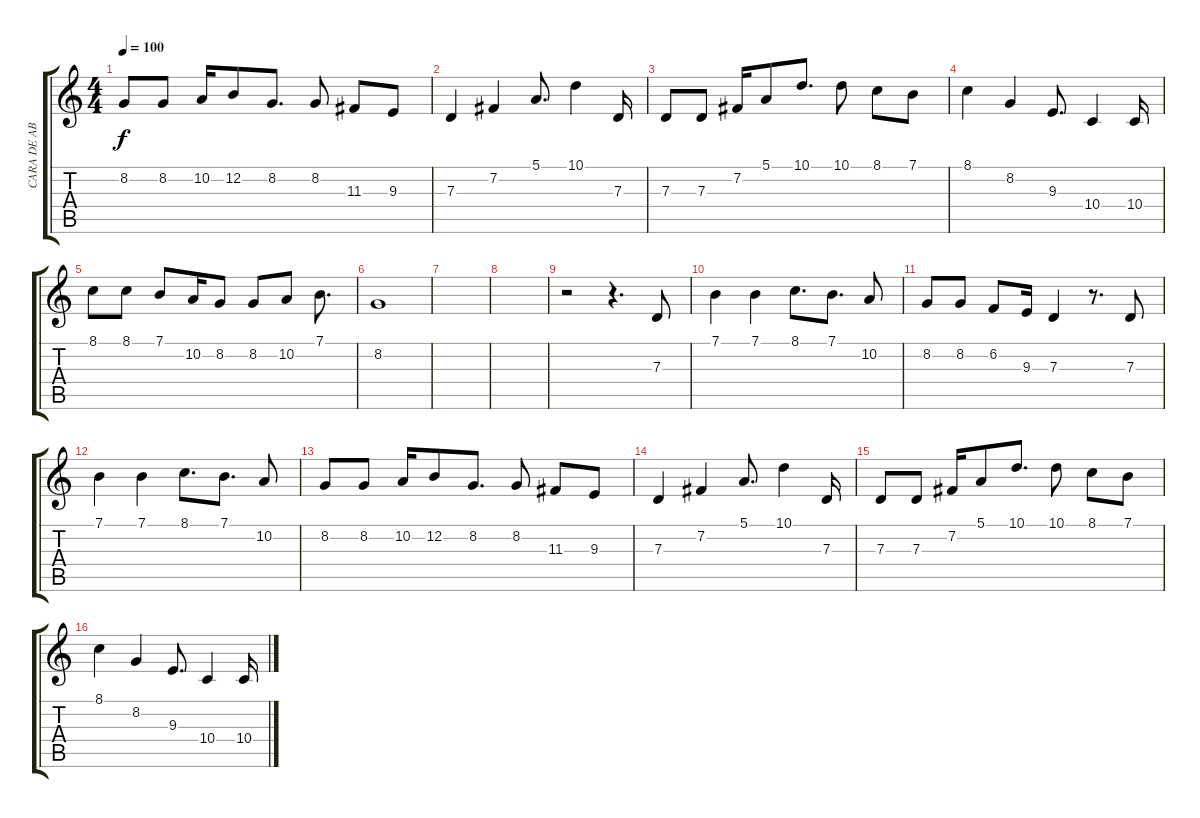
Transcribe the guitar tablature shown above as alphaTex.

\track ("CARA DE ABA" "CARA DE AB") {instrument musicbox}
\staff {score tabs}
\tuning (E4 B3 G3 D3 A2 E2) {hide}
\ts (4 4)
\tempo 100
\clef g2
\ks c
8.2.8{dy f} 8.2.8 10.2.16 12.2.8 8.2.8{d} 8.2.8 11.3.8 9.3.8 |
7.3.4 7.2.4 5.1.8{d} 10.1.4 7.3.16 |
7.3.8 7.3.8 7.2.16 5.1.8 10.1.8{d} 10.1.8 8.1.8 7.1.8 |
8.1.4 8.2.4 9.3.8{d} 10.4.4 10.4.16 |
8.1.8 8.1.8 7.1.8 10.2.16 8.2.8 8.2.8 10.2.8 7.1.8{d} |
8.2.1 |
|
|
r.2 r.4{d} 7.3.8 |
7.1.4 7.1.4 8.1.8{d} 7.1.8{d} 10.2.8 |
8.2.8 8.2.8 6.2.8 9.3.16 7.3.4 r.8{d} 7.3.8 |
7.1.4 7.1.4 8.1.8{d} 7.1.8{d} 10.2.8 |
8.2.8 8.2.8 10.2.16 12.2.8 8.2.8{d} 8.2.8 11.3.8 9.3.8 |
7.3.4 7.2.4 5.1.8{d} 10.1.4 7.3.16 |
7.3.8 7.3.8 7.2.16 5.1.8 10.1.8{d} 10.1.8 8.1.8 7.1.8 |
8.1.4 8.2.4 9.3.8{d} 10.4.4 10.4.16
